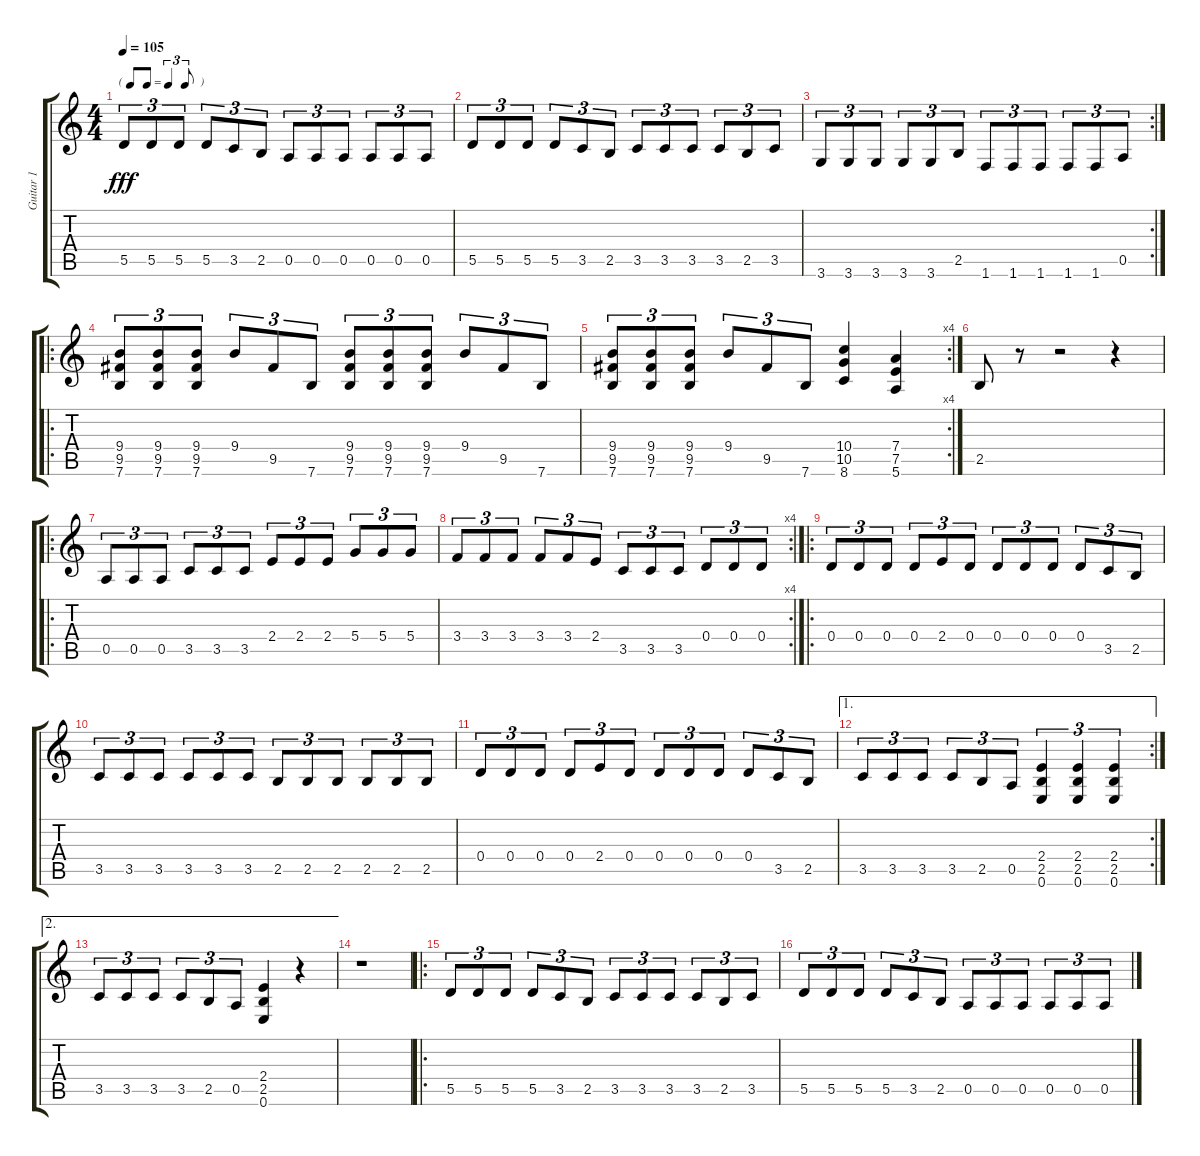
\track ("Guitar 1" "Guitar 1") {instrument distortionguitar}
\staff {score tabs}
\tuning (E4 B3 G3 D3 A2 E2) {hide}
\ts (4 4)
\tf triplet8th
\tempo 105
\clef g2
\ks c
5.5.8{tu (3 2) dy fff} 5.5.8{tu (3 2)} 5.5.8{tu (3 2)} 5.5.8{tu (3 2)} 3.5.8{tu (3 2)} 2.5.8{tu (3 2)} 0.5.8{tu (3 2)} 0.5.8{tu (3 2)} 0.5.8{tu (3 2)} 0.5.8{tu (3 2)} 0.5.8{tu (3 2)} 0.5.8{tu (3 2)} |
5.5.8{tu (3 2)} 5.5.8{tu (3 2)} 5.5.8{tu (3 2)} 5.5.8{tu (3 2)} 3.5.8{tu (3 2)} 2.5.8{tu (3 2)} 3.5.8{tu (3 2)} 3.5.8{tu (3 2)} 3.5.8{tu (3 2)} 3.5.8{tu (3 2)} 2.5.8{tu (3 2)} 3.5.8{tu (3 2)} |
\rc 2
3.6.8{tu (3 2)} 3.6.8{tu (3 2)} 3.6.8{tu (3 2)} 3.6.8{tu (3 2)} 3.6.8{tu (3 2)} 2.5.8{tu (3 2)} 1.6.8{tu (3 2)} 1.6.8{tu (3 2)} 1.6.8{tu (3 2)} 1.6.8{tu (3 2)} 1.6.8{tu (3 2)} 0.5.8{tu (3 2)} |
\ro
(9.4 9.5 7.6).8{tu (3 2)} (9.4 9.5 7.6).8{tu (3 2)} (9.4 9.5 7.6).8{tu (3 2)} 9.4.8{tu (3 2)} 9.5.8{tu (3 2)} 7.6.8{tu (3 2)} (9.4 9.5 7.6).8{tu (3 2)} (9.4 9.5 7.6).8{tu (3 2)} (9.4 9.5 7.6).8{tu (3 2)} 9.4.8{tu (3 2)} 9.5.8{tu (3 2)} 7.6.8{tu (3 2)} |
\rc 4
(9.4 9.5 7.6).8{tu (3 2)} (9.4 9.5 7.6).8{tu (3 2)} (9.4 9.5 7.6).8{tu (3 2)} 9.4.8{tu (3 2)} 9.5.8{tu (3 2)} 7.6.8{tu (3 2)} (10.4 10.5 8.6).4 (7.4 7.5 5.6).4 |
2.5.8 r.8 r.2 r.4 |
\ro
0.5.8{tu (3 2)} 0.5.8{tu (3 2)} 0.5.8{tu (3 2)} 3.5.8{tu (3 2)} 3.5.8{tu (3 2)} 3.5.8{tu (3 2)} 2.4.8{tu (3 2)} 2.4.8{tu (3 2)} 2.4.8{tu (3 2)} 5.4.8{tu (3 2)} 5.4.8{tu (3 2)} 5.4.8{tu (3 2)} |
\rc 4
3.4.8{tu (3 2)} 3.4.8{tu (3 2)} 3.4.8{tu (3 2)} 3.4.8{tu (3 2)} 3.4.8{tu (3 2)} 2.4.8{tu (3 2)} 3.5.8{tu (3 2)} 3.5.8{tu (3 2)} 3.5.8{tu (3 2)} 0.4.8{tu (3 2)} 0.4.8{tu (3 2)} 0.4.8{tu (3 2)} |
\ro
0.4.8{tu (3 2)} 0.4.8{tu (3 2)} 0.4.8{tu (3 2)} 0.4.8{tu (3 2)} 2.4.8{tu (3 2)} 0.4.8{tu (3 2)} 0.4.8{tu (3 2)} 0.4.8{tu (3 2)} 0.4.8{tu (3 2)} 0.4.8{tu (3 2)} 3.5.8{tu (3 2)} 2.5.8{tu (3 2)} |
3.5.8{tu (3 2)} 3.5.8{tu (3 2)} 3.5.8{tu (3 2)} 3.5.8{tu (3 2)} 3.5.8{tu (3 2)} 3.5.8{tu (3 2)} 2.5.8{tu (3 2)} 2.5.8{tu (3 2)} 2.5.8{tu (3 2)} 2.5.8{tu (3 2)} 2.5.8{tu (3 2)} 2.5.8{tu (3 2)} |
0.4.8{tu (3 2)} 0.4.8{tu (3 2)} 0.4.8{tu (3 2)} 0.4.8{tu (3 2)} 2.4.8{tu (3 2)} 0.4.8{tu (3 2)} 0.4.8{tu (3 2)} 0.4.8{tu (3 2)} 0.4.8{tu (3 2)} 0.4.8{tu (3 2)} 3.5.8{tu (3 2)} 2.5.8{tu (3 2)} |
\ae 1
\rc 2
3.5.8{tu (3 2)} 3.5.8{tu (3 2)} 3.5.8{tu (3 2)} 3.5.8{tu (3 2)} 2.5.8{tu (3 2)} 0.5.8{tu (3 2)} (2.4 2.5 0.6).4{tu (3 2)} (2.4 2.5 0.6).4{tu (3 2)} (2.4 2.5 0.6).4{tu (3 2)} |
\ae 2
3.5.8{tu (3 2)} 3.5.8{tu (3 2)} 3.5.8{tu (3 2)} 3.5.8{tu (3 2)} 2.5.8{tu (3 2)} 0.5.8{tu (3 2)} (2.4 2.5 0.6).4 r.4 |
r.1 |
\ro
5.5.8{tu (3 2)} 5.5.8{tu (3 2)} 5.5.8{tu (3 2)} 5.5.8{tu (3 2)} 3.5.8{tu (3 2)} 2.5.8{tu (3 2)} 3.5.8{tu (3 2)} 3.5.8{tu (3 2)} 3.5.8{tu (3 2)} 3.5.8{tu (3 2)} 2.5.8{tu (3 2)} 3.5.8{tu (3 2)} |
5.5.8{tu (3 2)} 5.5.8{tu (3 2)} 5.5.8{tu (3 2)} 5.5.8{tu (3 2)} 3.5.8{tu (3 2)} 2.5.8{tu (3 2)} 0.5.8{tu (3 2)} 0.5.8{tu (3 2)} 0.5.8{tu (3 2)} 0.5.8{tu (3 2)} 0.5.8{tu (3 2)} 0.5.8{tu (3 2)}
